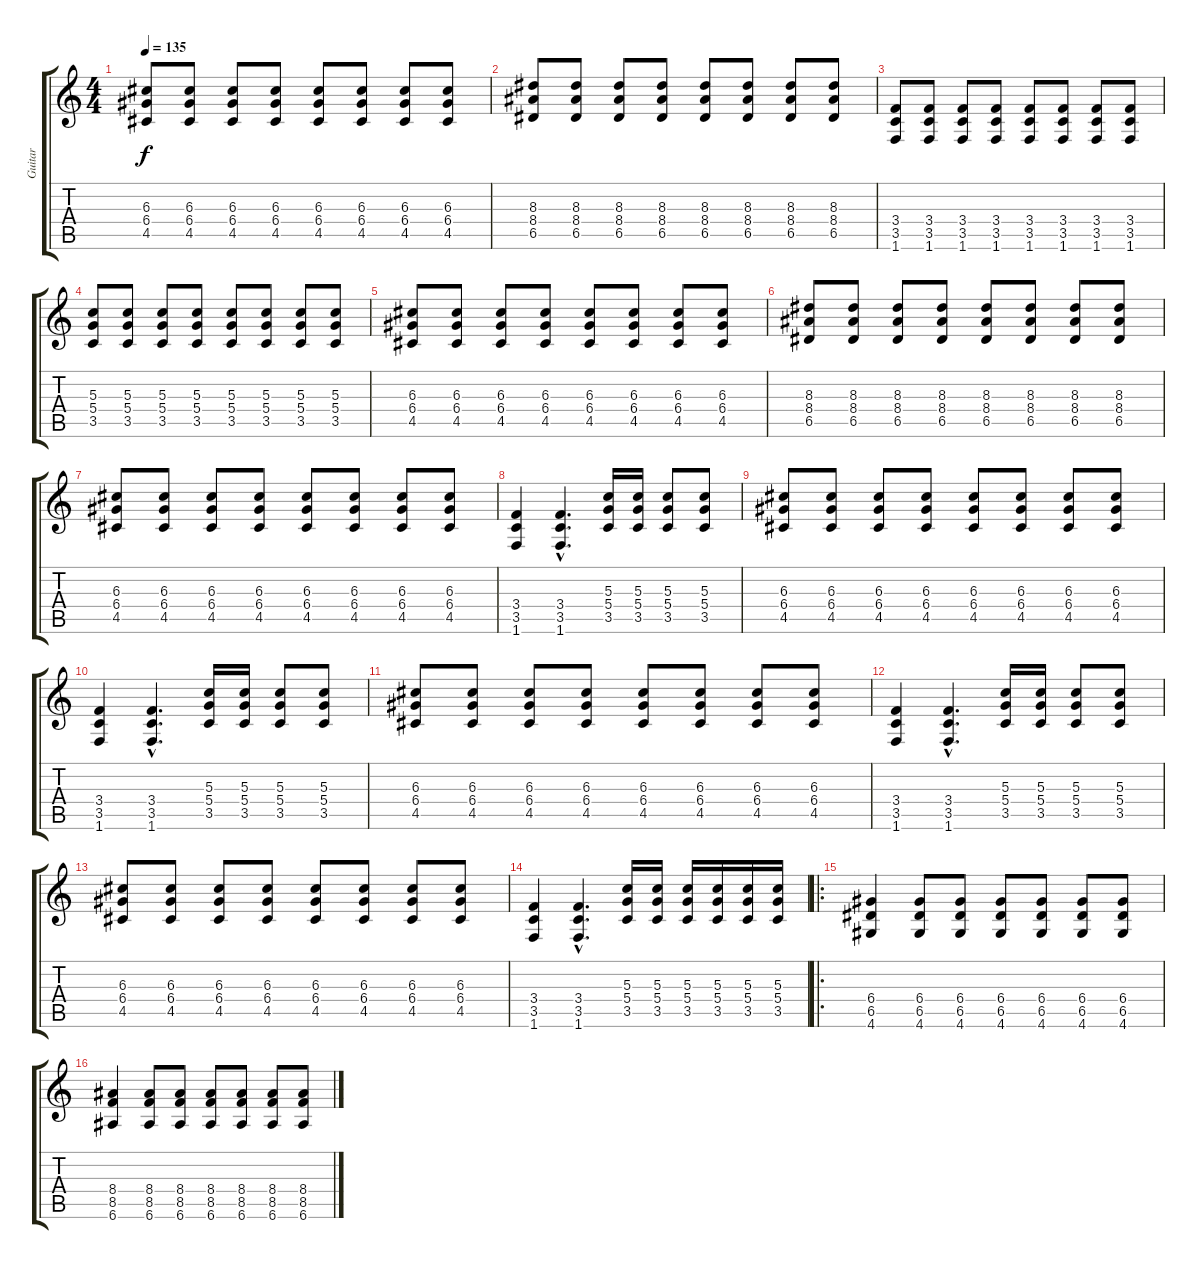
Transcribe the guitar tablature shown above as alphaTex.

\track ("Guitar" "Guitar") {instrument distortionguitar}
\staff {score tabs}
\tuning (E4 B3 G3 D3 A2 E2) {hide}
\ts (4 4)
\tempo 135
\clef g2
\ks c
(6.3 6.4 4.5).8{dy f} (6.3 6.4 4.5).8 (6.3 6.4 4.5).8 (6.3 6.4 4.5).8 (6.3 6.4 4.5).8 (6.3 6.4 4.5).8 (6.3 6.4 4.5).8 (6.3 6.4 4.5).8 |
(8.3 8.4 6.5).8 (8.3 8.4 6.5).8 (8.3 8.4 6.5).8 (8.3 8.4 6.5).8 (8.3 8.4 6.5).8 (8.3 8.4 6.5).8 (8.3 8.4 6.5).8 (8.3 8.4 6.5).8 |
(3.4 3.5 1.6).8 (3.4 3.5 1.6).8 (3.4 3.5 1.6).8 (3.4 3.5 1.6).8 (3.4 3.5 1.6).8 (3.4 3.5 1.6).8 (3.4 3.5 1.6).8 (3.4 3.5 1.6).8 |
(5.3 5.4 3.5).8 (5.3 5.4 3.5).8 (5.3 5.4 3.5).8 (5.3 5.4 3.5).8 (5.3 5.4 3.5).8 (5.3 5.4 3.5).8 (5.3 5.4 3.5).8 (5.3 5.4 3.5).8 |
(6.3 6.4 4.5).8 (6.3 6.4 4.5).8 (6.3 6.4 4.5).8 (6.3 6.4 4.5).8 (6.3 6.4 4.5).8 (6.3 6.4 4.5).8 (6.3 6.4 4.5).8 (6.3 6.4 4.5).8 |
(8.3 8.4 6.5).8 (8.3 8.4 6.5).8 (8.3 8.4 6.5).8 (8.3 8.4 6.5).8 (8.3 8.4 6.5).8 (8.3 8.4 6.5).8 (8.3 8.4 6.5).8 (8.3 8.4 6.5).8 |
(6.3 6.4 4.5).8 (6.3 6.4 4.5).8 (6.3 6.4 4.5).8 (6.3 6.4 4.5).8 (6.3 6.4 4.5).8 (6.3 6.4 4.5).8 (6.3 6.4 4.5).8 (6.3 6.4 4.5).8 |
(3.4 3.5 1.6).4 (3.4{hac} 3.5{hac} 1.6{hac}).4{d} (5.3 5.4 3.5).16 (5.3 5.4 3.5).16 (5.3 5.4 3.5).8 (5.3 5.4 3.5).8 |
(6.3 6.4 4.5).8 (6.3 6.4 4.5).8 (6.3 6.4 4.5).8 (6.3 6.4 4.5).8 (6.3 6.4 4.5).8 (6.3 6.4 4.5).8 (6.3 6.4 4.5).8 (6.3 6.4 4.5).8 |
(3.4 3.5 1.6).4 (3.4{hac} 3.5{hac} 1.6{hac}).4{d} (5.3 5.4 3.5).16 (5.3 5.4 3.5).16 (5.3 5.4 3.5).8 (5.3 5.4 3.5).8 |
(6.3 6.4 4.5).8 (6.3 6.4 4.5).8 (6.3 6.4 4.5).8 (6.3 6.4 4.5).8 (6.3 6.4 4.5).8 (6.3 6.4 4.5).8 (6.3 6.4 4.5).8 (6.3 6.4 4.5).8 |
(3.4 3.5 1.6).4 (3.4{hac} 3.5{hac} 1.6{hac}).4{d} (5.3 5.4 3.5).16 (5.3 5.4 3.5).16 (5.3 5.4 3.5).8 (5.3 5.4 3.5).8 |
(6.3 6.4 4.5).8 (6.3 6.4 4.5).8 (6.3 6.4 4.5).8 (6.3 6.4 4.5).8 (6.3 6.4 4.5).8 (6.3 6.4 4.5).8 (6.3 6.4 4.5).8 (6.3 6.4 4.5).8 |
(3.4 3.5 1.6).4 (3.4{hac} 3.5{hac} 1.6{hac}).4{d} (5.3 5.4 3.5).16 (5.3 5.4 3.5).16 (5.3 5.4 3.5).16 (5.3 5.4 3.5).16 (5.3 5.4 3.5).16 (5.3 5.4 3.5).16 |
\ro
(6.4 6.5 4.6).4 (6.4 6.5 4.6).8 (6.4 6.5 4.6).8 (6.4 6.5 4.6).8 (6.4 6.5 4.6).8 (6.4 6.5 4.6).8 (6.4 6.5 4.6).8 |
(8.4 8.5 6.6).4 (8.4 8.5 6.6).8 (8.4 8.5 6.6).8 (8.4 8.5 6.6).8 (8.4 8.5 6.6).8 (8.4 8.5 6.6).8 (8.4 8.5 6.6).8
